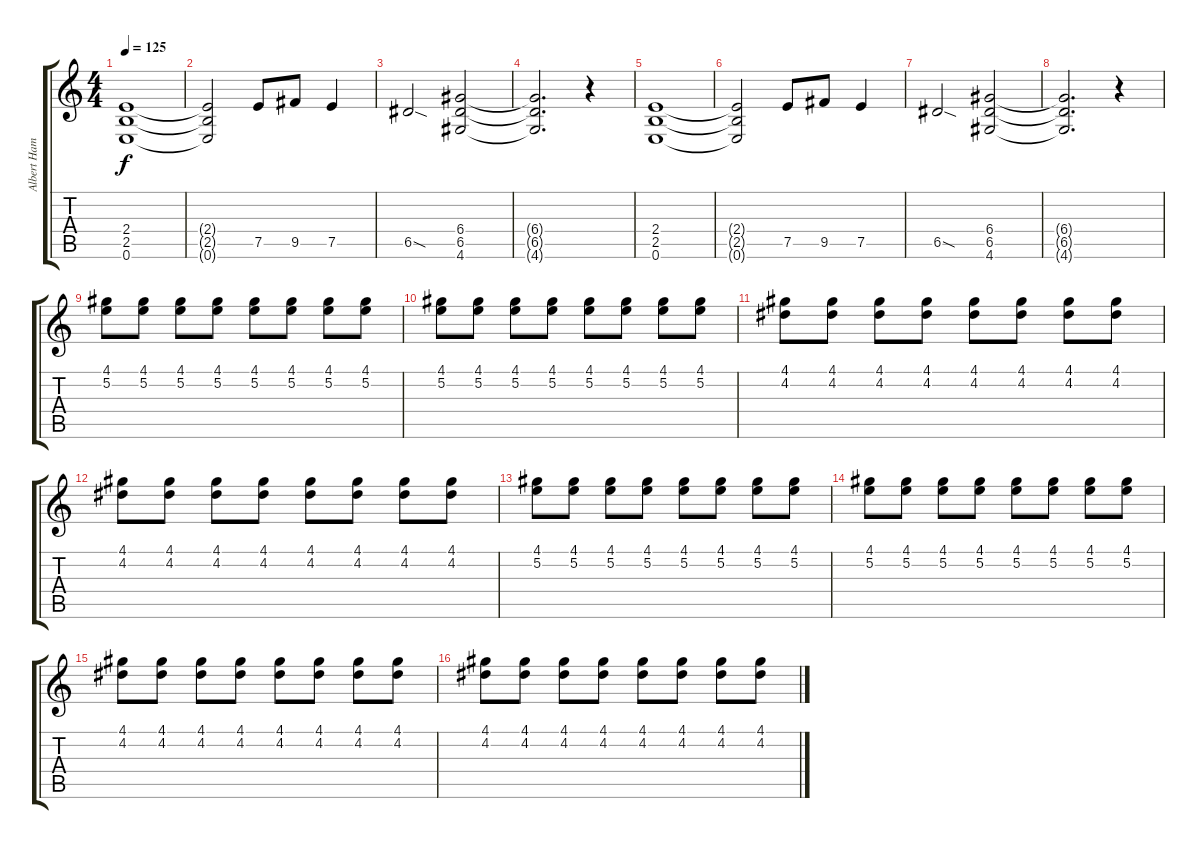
\track ("Albert Hammond Jr." "Albert Ham") {instrument overdrivenguitar}
\staff {score tabs}
\tuning (E4 B3 G3 D3 A2 E2) {hide}
\ts (4 4)
\tempo 125
\clef g2
\ks c
(2.4 2.5 0.6).1{dy f} |
(2.4{t} 2.5{t} 0.6{t}).2 7.5.8 9.5.8 7.5.4 |
6.5{sod}.2 (6.4 6.5 4.6).2 |
(6.4{t} 6.5{t} 4.6{t}).2{d} r.4 |
(2.4 2.5 0.6).1 |
(2.4{t} 2.5{t} 0.6{t}).2 7.5.8 9.5.8 7.5.4 |
6.5{sod}.2 (6.4 6.5 4.6).2 |
(6.4{t} 6.5{t} 4.6{t}).2{d} r.4 |
(4.1 5.2).8 (4.1 5.2).8 (4.1 5.2).8 (4.1 5.2).8 (4.1 5.2).8 (4.1 5.2).8 (4.1 5.2).8 (4.1 5.2).8 |
(4.1 5.2).8 (4.1 5.2).8 (4.1 5.2).8 (4.1 5.2).8 (4.1 5.2).8 (4.1 5.2).8 (4.1 5.2).8 (4.1 5.2).8 |
(4.1 4.2).8 (4.1 4.2).8 (4.1 4.2).8 (4.1 4.2).8 (4.1 4.2).8 (4.1 4.2).8 (4.1 4.2).8 (4.1 4.2).8 |
(4.1 4.2).8 (4.1 4.2).8 (4.1 4.2).8 (4.1 4.2).8 (4.1 4.2).8 (4.1 4.2).8 (4.1 4.2).8 (4.1 4.2).8 |
(4.1 5.2).8 (4.1 5.2).8 (4.1 5.2).8 (4.1 5.2).8 (4.1 5.2).8 (4.1 5.2).8 (4.1 5.2).8 (4.1 5.2).8 |
(4.1 5.2).8 (4.1 5.2).8 (4.1 5.2).8 (4.1 5.2).8 (4.1 5.2).8 (4.1 5.2).8 (4.1 5.2).8 (4.1 5.2).8 |
(4.1 4.2).8 (4.1 4.2).8 (4.1 4.2).8 (4.1 4.2).8 (4.1 4.2).8 (4.1 4.2).8 (4.1 4.2).8 (4.1 4.2).8 |
(4.1 4.2).8 (4.1 4.2).8 (4.1 4.2).8 (4.1 4.2).8 (4.1 4.2).8 (4.1 4.2).8 (4.1 4.2).8 (4.1 4.2).8
